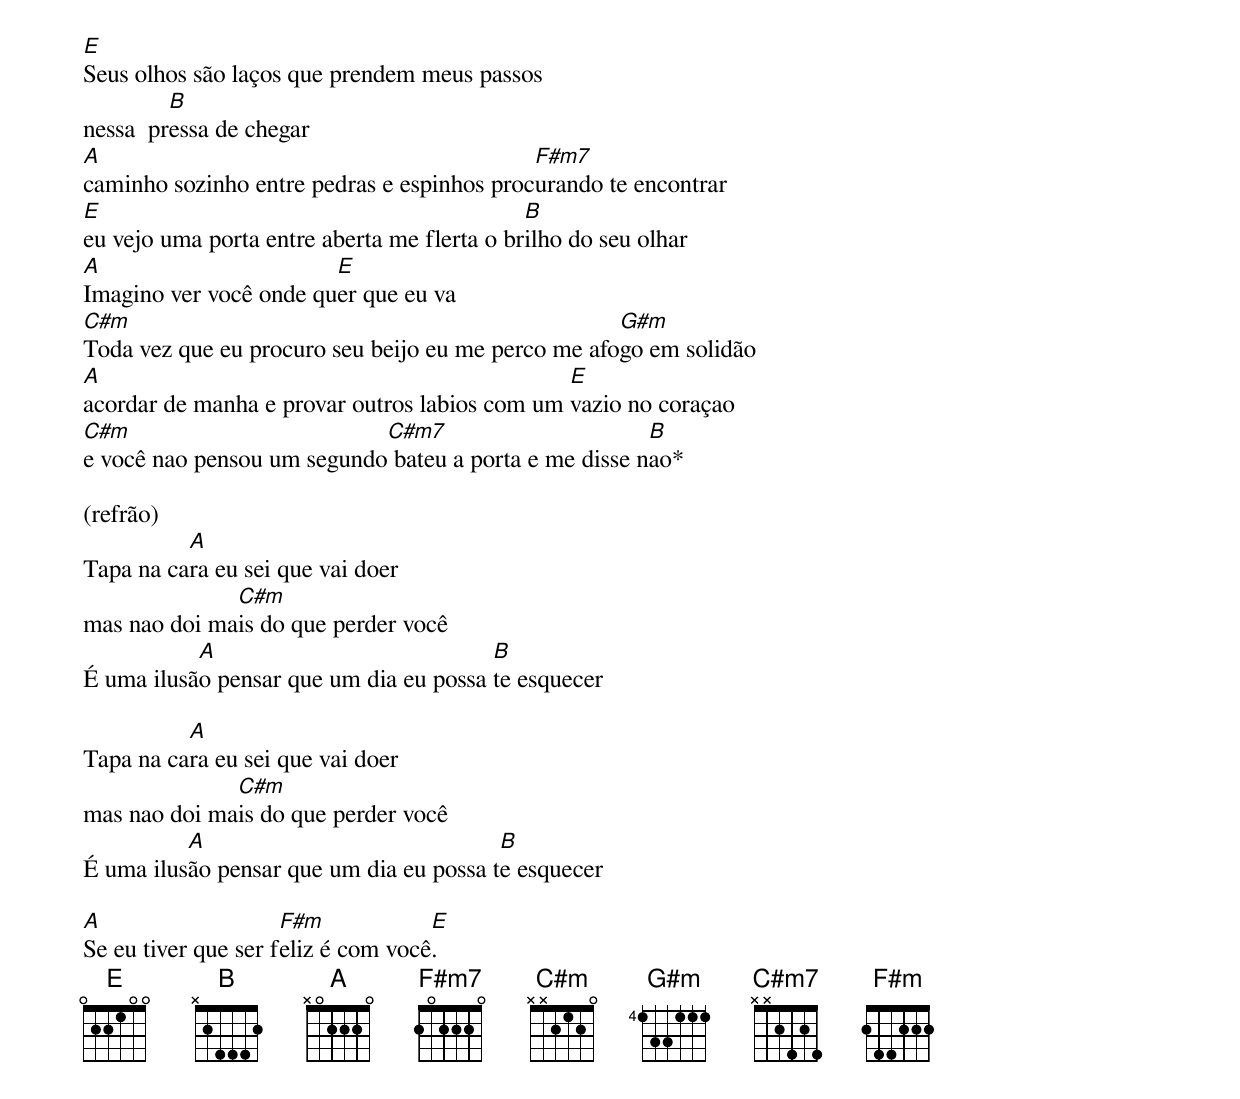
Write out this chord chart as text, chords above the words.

E
Seus olhos são laços que prendem meus passos
         B
nessa  pressa de chegar
A                                           F#m7
caminho sozinho entre pedras e espinhos procurando te encontrar
E                                            B
eu vejo uma porta entre aberta me flerta o brilho do seu olhar
A                       E
Imagino ver você onde quer que eu va
C#m                                                 G#m
Toda vez que eu procuro seu beijo eu me perco me afogo em solidão
A                                              E
acordar de manha e provar outros labios com um vazio no coraçao
C#m                         C#m7                       B
e você nao pensou um segundo bateu a porta e me disse nao*

(refrão)
          A
Tapa na cara eu sei que vai doer
              C#m
mas nao doi mais do que perder você
           A                            B
É uma ilusão pensar que um dia eu possa te esquecer

          A
Tapa na cara eu sei que vai doer
              C#m
mas nao doi mais do que perder você
          A                              B
É uma ilusão pensar que um dia eu possa te esquecer

A                    F#m            E
Se eu tiver que ser feliz é com você.
